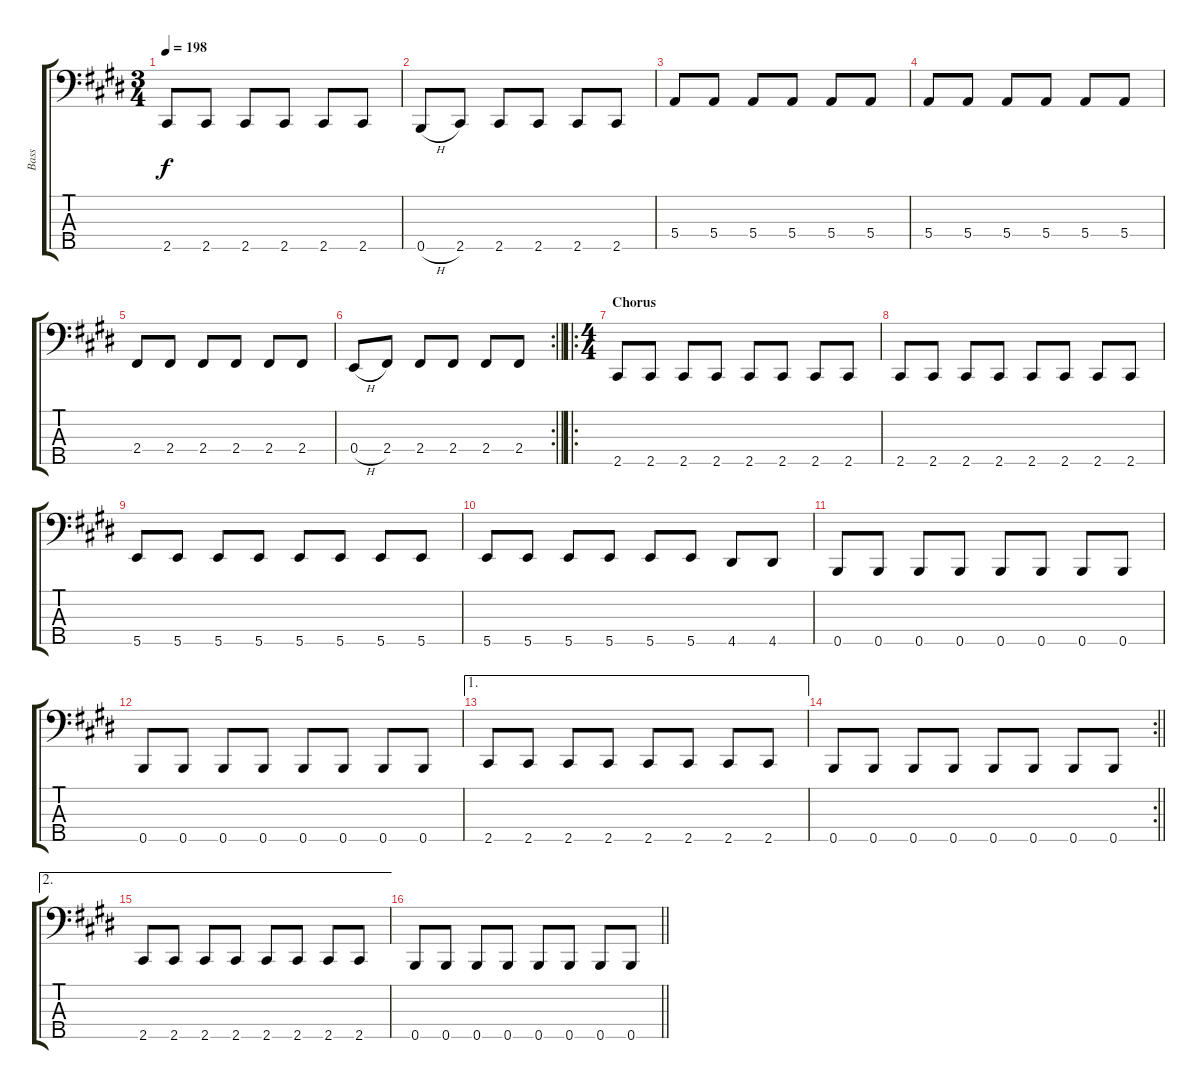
\track ("Bass" "Bass") {instrument electricbassfinger}
\staff {score tabs}
\tuning (G2 D2 A1 E1 B0) {hide}
\ts (3 4)
\tempo 198
\clef f4
\ks e
2.5.8{dy f} 2.5.8 2.5.8 2.5.8 2.5.8 2.5.8 |
0.5{h}.8 2.5.8 2.5.8 2.5.8 2.5.8 2.5.8 |
5.4.8 5.4.8 5.4.8 5.4.8 5.4.8 5.4.8 |
5.4.8 5.4.8 5.4.8 5.4.8 5.4.8 5.4.8 |
2.4.8 2.4.8 2.4.8 2.4.8 2.4.8 2.4.8 |
\rc 2
\barLineRight lightlight
0.4{h}.8 2.4.8 2.4.8 2.4.8 2.4.8 2.4.8 |
\ro
\ts (4 4)
\section ("" "Chorus")
2.5.8 2.5.8 2.5.8 2.5.8 2.5.8 2.5.8 2.5.8 2.5.8 |
2.5.8 2.5.8 2.5.8 2.5.8 2.5.8 2.5.8 2.5.8 2.5.8 |
5.5.8 5.5.8 5.5.8 5.5.8 5.5.8 5.5.8 5.5.8 5.5.8 |
5.5.8 5.5.8 5.5.8 5.5.8 5.5.8 5.5.8 4.5.8 4.5.8 |
0.5.8 0.5.8 0.5.8 0.5.8 0.5.8 0.5.8 0.5.8 0.5.8 |
0.5.8 0.5.8 0.5.8 0.5.8 0.5.8 0.5.8 0.5.8 0.5.8 |
\ae 1
2.5.8 2.5.8 2.5.8 2.5.8 2.5.8 2.5.8 2.5.8 2.5.8 |
\rc 2
\barLineRight lightlight
0.5.8 0.5.8 0.5.8 0.5.8 0.5.8 0.5.8 0.5.8 0.5.8 |
\ae 2
2.5.8 2.5.8 2.5.8 2.5.8 2.5.8 2.5.8 2.5.8 2.5.8 |
\barLineRight lightlight
0.5.8 0.5.8 0.5.8 0.5.8 0.5.8 0.5.8 0.5.8 0.5.8
